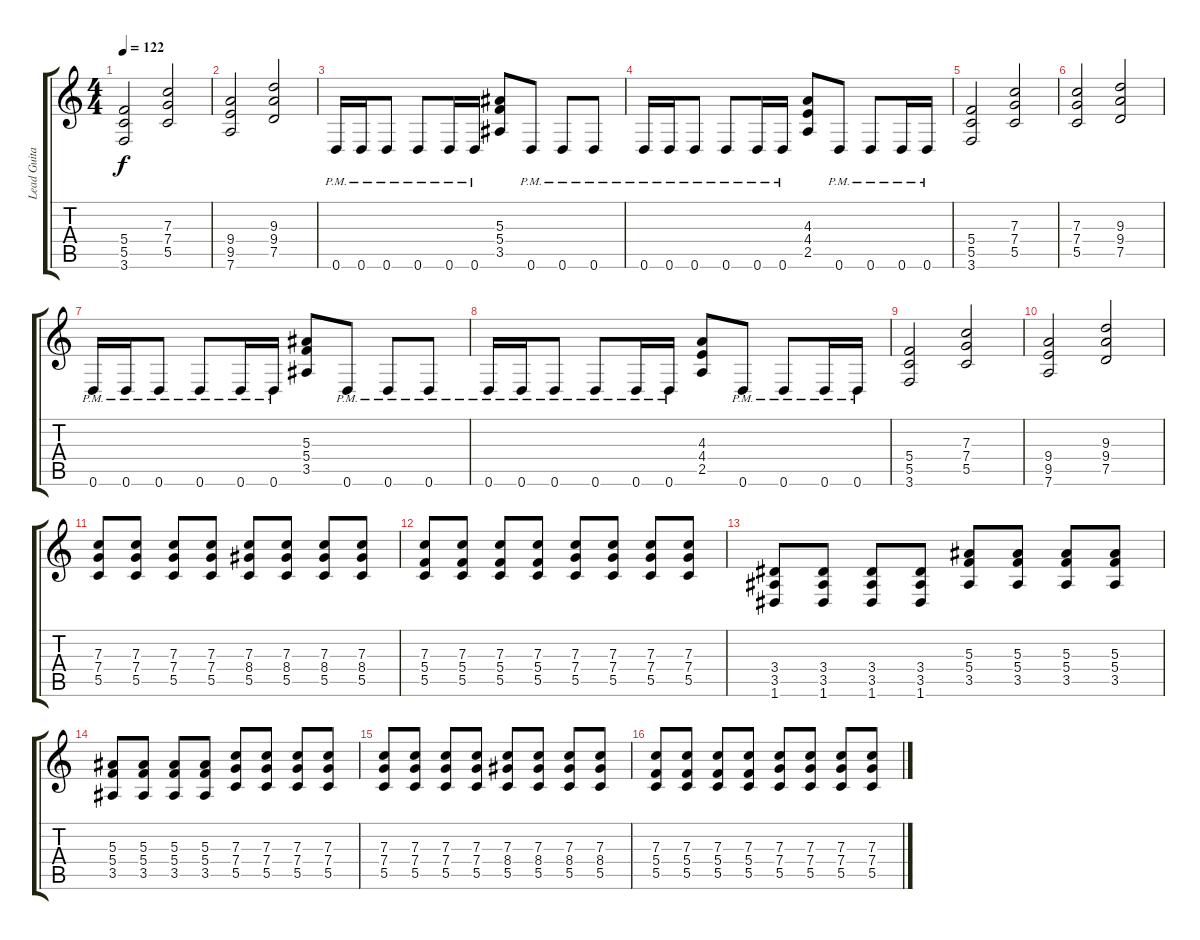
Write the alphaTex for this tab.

\track ("Lead Guitar" "Lead Guita") {instrument electricguitarjazz}
\staff {score tabs}
\tuning (D4 A3 F3 C3 G2 D2) {hide}
\ts (4 4)
\tempo 122
\clef g2
\ks c
(5.4 5.5 3.6).2{dy f} (7.3 7.4 5.5).2 |
(9.4 9.5 7.6).2 (9.3 9.4 7.5).2 |
0.6{pm}.16 0.6{pm}.16 0.6{pm}.8 0.6{pm}.8 0.6{pm}.16 0.6{pm}.16 (5.3 5.4 3.5).8 0.6{pm}.8 0.6{pm}.8 0.6{pm}.8 |
0.6{pm}.16 0.6{pm}.16 0.6{pm}.8 0.6{pm}.8 0.6{pm}.16 0.6{pm}.16 (4.3 4.4 2.5).8 0.6{pm}.8 0.6{pm}.8 0.6{pm}.16 0.6{pm}.16 |
(5.4 5.5 3.6).2 (7.3 7.4 5.5).2 |
(7.3 7.4 5.5).2 (9.3 9.4 7.5).2 |
0.6{pm}.16 0.6{pm}.16 0.6{pm}.8 0.6{pm}.8 0.6{pm}.16 0.6{pm}.16 (5.3 5.4 3.5).8 0.6{pm}.8 0.6{pm}.8 0.6{pm}.8 |
0.6{pm}.16 0.6{pm}.16 0.6{pm}.8 0.6{pm}.8 0.6{pm}.16 0.6{pm}.16 (4.3 4.4 2.5).8 0.6{pm}.8 0.6{pm}.8 0.6{pm}.16 0.6{pm}.16 |
(5.4 5.5 3.6).2 (7.3 7.4 5.5).2 |
(9.4 9.5 7.6).2 (9.3 9.4 7.5).2 |
(7.3 7.4 5.5).8 (7.3 7.4 5.5).8 (7.3 7.4 5.5).8 (7.3 7.4 5.5).8 (7.3 8.4 5.5).8 (7.3 8.4 5.5).8 (7.3 8.4 5.5).8 (7.3 8.4 5.5).8 |
(7.3 5.4 5.5).8 (7.3 5.4 5.5).8 (7.3 5.4 5.5).8 (7.3 5.4 5.5).8 (7.3 7.4 5.5).8 (7.3 7.4 5.5).8 (7.3 7.4 5.5).8 (7.3 7.4 5.5).8 |
(3.4 3.5 1.6).8 (3.4 3.5 1.6).8 (3.4 3.5 1.6).8 (3.4 3.5 1.6).8 (5.3 5.4 3.5).8 (5.3 5.4 3.5).8 (5.3 5.4 3.5).8 (5.3 5.4 3.5).8 |
(5.3 5.4 3.5).8 (5.3 5.4 3.5).8 (5.3 5.4 3.5).8 (5.3 5.4 3.5).8 (7.3 7.4 5.5).8 (7.3 7.4 5.5).8 (7.3 7.4 5.5).8 (7.3 7.4 5.5).8 |
(7.3 7.4 5.5).8 (7.3 7.4 5.5).8 (7.3 7.4 5.5).8 (7.3 7.4 5.5).8 (7.3 8.4 5.5).8 (7.3 8.4 5.5).8 (7.3 8.4 5.5).8 (7.3 8.4 5.5).8 |
(7.3 5.4 5.5).8 (7.3 5.4 5.5).8 (7.3 5.4 5.5).8 (7.3 5.4 5.5).8 (7.3 7.4 5.5).8 (7.3 7.4 5.5).8 (7.3 7.4 5.5).8 (7.3 7.4 5.5).8
